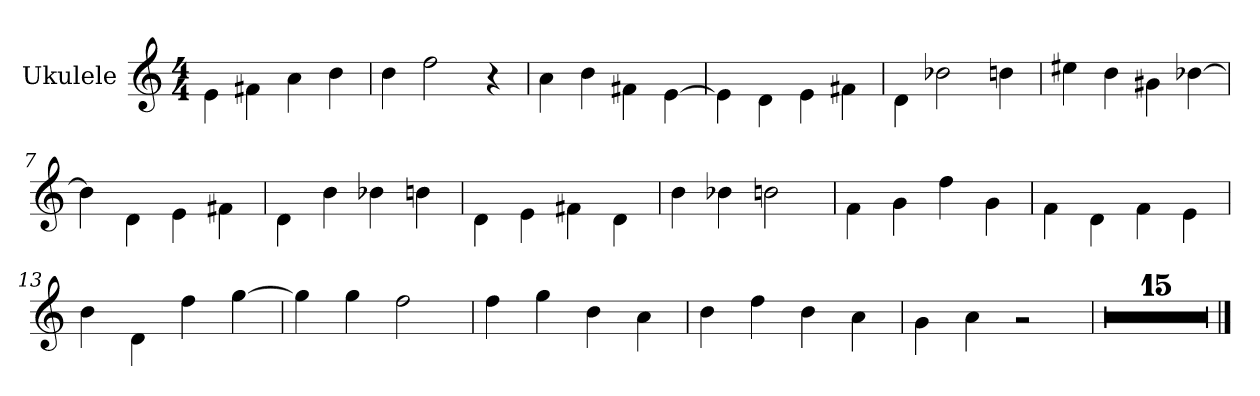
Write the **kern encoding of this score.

**kern
*part1
*staff1
*I"Ukulele
*I'Uk.
*stria4
*
*k[]
*M4/4
=1
4e\
4f#\
4a\
4b\
=2
4b\
2dd\
4r
=3
4a\
4b\
4f#\
[4e\
=4
4e\]
4d\
4e\
4f#\
=5
4d\
2b-\
4b\
=6
4cc#\
4b\
4g#\
[4b-\
=7
4b-\]
4d\
4e\
4f#\
=8
4d\
4b\
4b-\
4b\
=9
4d\
4e\
4f#\
4d\
=10
4b\
4b-\
2b\
!!LO:LB:g=z
=11
4f\
4g\
4dd\
4g\
=12
4f\
4d\
4f\
4e\
=13
4b\
4d\
4dd\
[4ee\
=14
4ee\]
4ee\
2dd\
=15
4dd\
4ee\
4b\
4a\
=16
4b\
4dd\
4b\
4a\
=17
4g\
4a\
2r
=18
1r
=19
1r
=20
1r
=21
1r
=22
1r
=23
1r
!!LO:LB:g=z
=24
1r
=25
1r
=26
1r
=27
1r
=28
1r
=29
1r
=30
1r
=31
1r
=32
1r
==
*-
